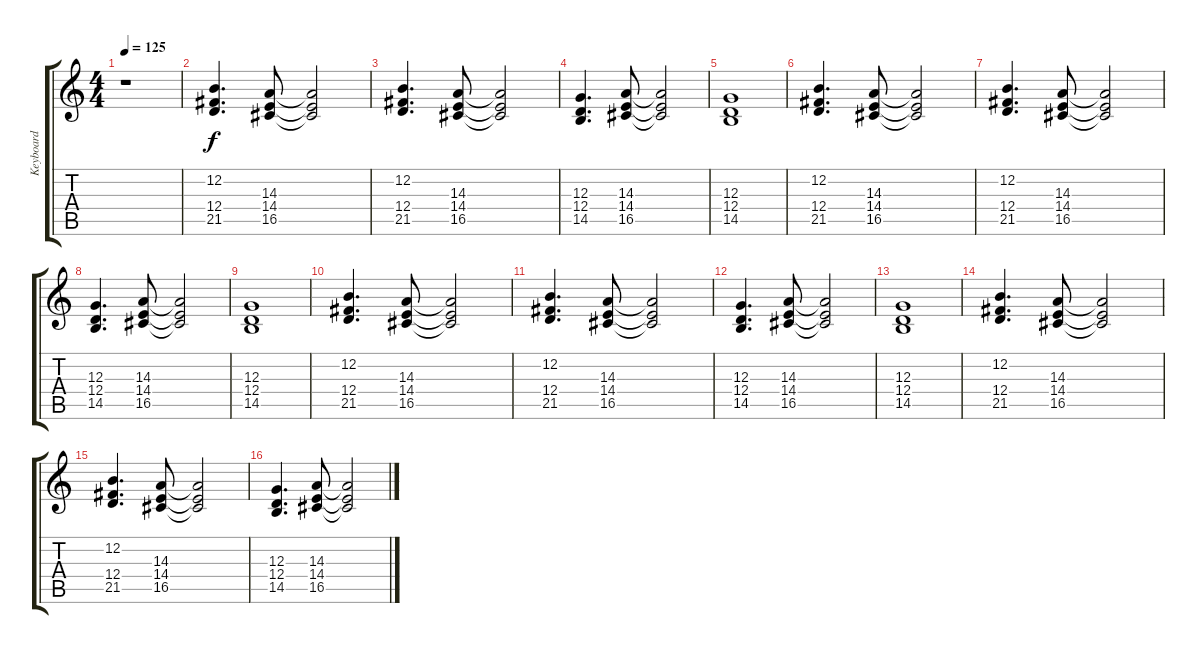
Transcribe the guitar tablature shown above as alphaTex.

\track ("Keyboard" "Keyboard") {instrument stringensemble1}
\staff {score tabs}
\tuning (E4 B3 G3 D3 A2 E2) {hide}
\ts (4 4)
\tempo 125
\clef g2
\ks c
r.1{dy f instrument stringensemble1} |
(12.2 12.4 21.5).4{d} (14.3 14.4 16.5).8 (14.3{t} 14.4{t} 16.5{t}).2 |
(12.2 12.4 21.5).4{d} (14.3 14.4 16.5).8 (14.3{t} 14.4{t} 16.5{t}).2 |
(12.3 12.4 14.5).4{d} (14.3 14.4 16.5).8 (14.3{t} 14.4{t} 16.5{t}).2 |
(12.3 12.4 14.5).1 |
(12.2 12.4 21.5).4{d} (14.3 14.4 16.5).8 (14.3{t} 14.4{t} 16.5{t}).2 |
(12.2 12.4 21.5).4{d} (14.3 14.4 16.5).8 (14.3{t} 14.4{t} 16.5{t}).2 |
(12.3 12.4 14.5).4{d} (14.3 14.4 16.5).8 (14.3{t} 14.4{t} 16.5{t}).2 |
(12.3 12.4 14.5).1 |
(12.2 12.4 21.5).4{d} (14.3 14.4 16.5).8 (14.3{t} 14.4{t} 16.5{t}).2 |
(12.2 12.4 21.5).4{d} (14.3 14.4 16.5).8 (14.3{t} 14.4{t} 16.5{t}).2 |
(12.3 12.4 14.5).4{d} (14.3 14.4 16.5).8 (14.3{t} 14.4{t} 16.5{t}).2 |
(12.3 12.4 14.5).1 |
(12.2 12.4 21.5).4{d} (14.3 14.4 16.5).8 (14.3{t} 14.4{t} 16.5{t}).2 |
(12.2 12.4 21.5).4{d} (14.3 14.4 16.5).8 (14.3{t} 14.4{t} 16.5{t}).2 |
(12.3 12.4 14.5).4{d} (14.3 14.4 16.5).8 (14.3{t} 14.4{t} 16.5{t}).2
